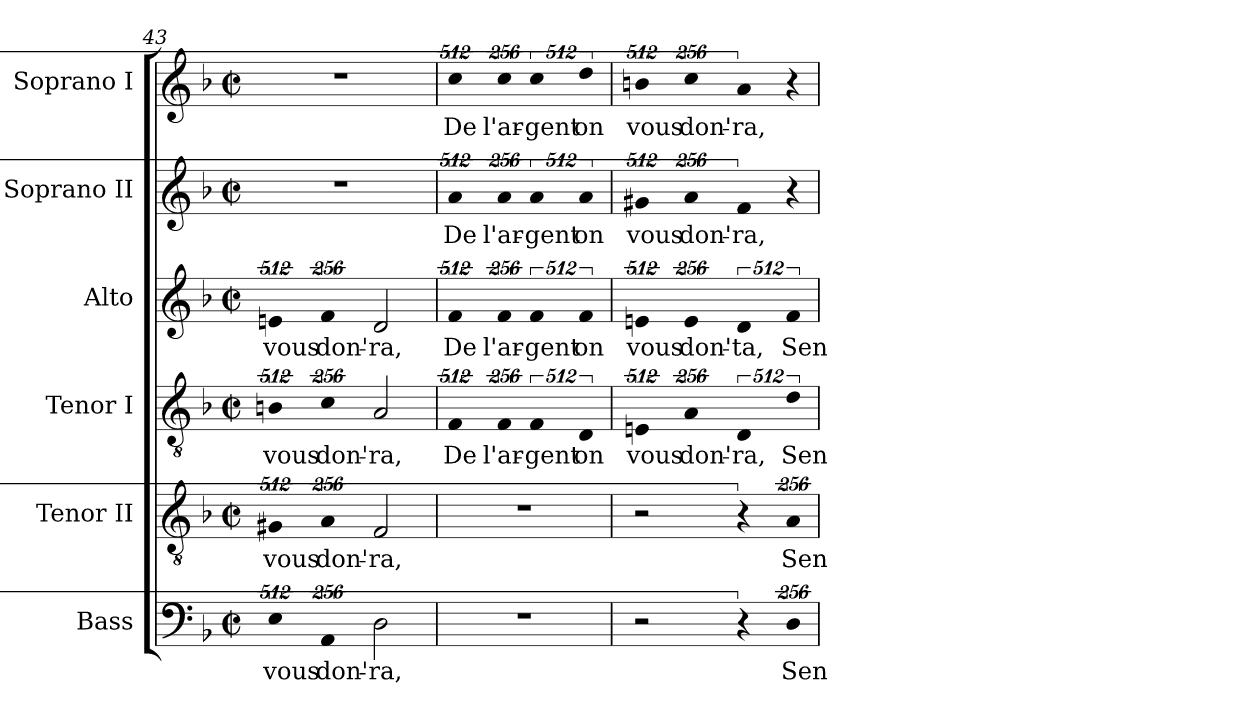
**kern	**text	**kern	**text	**kern	**text	**kern	**text	**kern	**text	**kern	**text
*part6	*part6	*part5	*part5	*part4	*part4	*part3	*part3	*part2	*part2	*part1	*part1
*staff6	*staff6	*staff5	*staff5	*staff4	*staff4	*staff3	*staff3	*staff2	*staff2	*staff1	*staff1
*I"Bass	*	*I"Tenor II	*	*I"Tenor I	*	*I"Alto	*	*I"Soprano II	*	*I"Soprano I	*
*I'B.	*	*I'T.	*	*I'T.	*	*I'A.	*	*I'S.	*	*I'S.	*
*clefF4	*	*clefGv2	*	*clefGv2	*	*clefG2	*	*clefG2	*	*clefG2	*
*	*	*ITrd7c12	*	*ITrd7c12	*	*	*	*	*	*	*
*k[b-]	*	*k[b-]	*	*k[b-]	*	*k[b-]	*	*k[b-]	*	*k[b-]	*
*d:	*	*d:	*	*d:	*	*d:	*	*d:	*	*d:	*
*M2/2	*	*M2/2	*	*M2/2	*	*M2/2	*	*M2/2	*	*M2/2	*
*met(c|)	*	*met(c|)	*	*met(c|)	*	*met(c|)	*	*met(c|)	*	*met(c|)	*
=43	=43	=43	=43	=43	=43	=43	=43	=43	=43	=43	=43
!LO:N:vis=2	!	!	!	!	!	!	!	!	!	!	!
!	!LO:LY:b:color=#000000	!LO:N:vis=2	!	!	!	!	!	!	!	!	!
!	!	!	!LO:LY:b:color=#000000	!LO:N:vis=2	!	!	!	!	!	!	!
!	!	!	!	!	!LO:LY:b:color=#000000	!LO:N:vis=2	!	!	!	!	!
!	!	!	!	!	!	!	!LO:LY:b:color=#000000	!	!	!	!
1024%341Ei\	vous	1024%341GG#Xi/	vous	1024%341BBni\	vous	1024%341eni/	vous	1r	.	1r	.
!LO:N:vis=4	!	!	!	!	!	!	!	!	!	!	!
!	!LO:LY:b:color=#000000	!LO:N:vis=4	!	!	!	!	!	!	!	!	!
!	!	!	!LO:LY:b:color=#000000	!LO:N:vis=4	!	!	!	!	!	!	!
!	!	!	!	!	!LO:LY:b:color=#000000	!LO:N:vis=4	!	!	!	!	!
!	!	!	!	!	!	!	!LO:LY:b:color=#000000	!	!	!	!
1024%171AAi/	don'-	1024%171AAi/	don'-	1024%171Ci\	don'-	1024%171fi/	don'-	.	.	.	.
!	!LO:LY:b:color=#000000	!	!	!	!	!	!	!	!	!	!
!	!	!	!LO:LY:b:color=#000000	!	!	!	!	!	!	!	!
!	!	!	!	!	!LO:LY:b:color=#000000	!	!	!	!	!	!
!	!	!	!	!	!	!	!LO:LY:b:color=#000000	!	!	!	!
2Di\	-ra,	2FFi/	-ra,	2AAi/	-ra,	2di/	-ra,	.	.	.	.
=44	=44	=44	=44	=44	=44	=44	=44	=44	=44	=44	=44
!	!	!	!	!LO:N:vis=2	!	!	!	!	!	!	!
!	!	!	!	!	!LO:LY:b:color=#000000	!LO:N:vis=2	!	!	!	!	!
!	!	!	!	!	!	!	!LO:LY:b:color=#000000	!LO:N:vis=2	!	!	!
!	!	!	!	!	!	!	!	!	!LO:LY:b:color=#000000	!LO:N:vis=2	!
!	!	!	!	!	!	!	!	!	!	!	!LO:LY:b:color=#000000
1r	.	1r	.	1024%341FFi/	De	1024%341fi/	De	1024%341ai/	De	1024%341cci\	De
!	!	!	!	!LO:N:vis=4	!	!	!	!	!	!	!
!	!	!	!	!	!LO:LY:b:color=#000000	!LO:N:vis=4	!	!	!	!	!
!	!	!	!	!	!	!	!LO:LY:b:color=#000000	!LO:N:vis=4	!	!	!
!	!	!	!	!	!	!	!	!	!LO:LY:b:color=#000000	!LO:N:vis=4	!
!	!	!	!	!	!	!	!	!	!	!	!LO:LY:b:color=#000000
.	.	.	.	1024%171FFi/	l'ar-	1024%171fi/	l'ar-	1024%171ai/	l'ar-	1024%171cci\	l'ar-
!	!	!	!	!LO:N:vis=2	!	!	!	!	!	!	!
!	!	!	!	!	!LO:LY:b:color=#000000	!LO:N:vis=2	!	!	!	!	!
!	!	!	!	!	!	!	!LO:LY:b:color=#000000	!LO:N:vis=2	!	!	!
!	!	!	!	!	!	!	!	!	!LO:LY:b:color=#000000	!LO:N:vis=2	!
!	!	!	!	!	!	!	!	!	!	!	!LO:LY:b:color=#000000
.	.	.	.	1024%341FFi/	-gent	1024%341fi/	-gent	1024%341ai/	-gent	1024%341cci\	-gent
!	!	!	!	!LO:N:vis=4	!	!	!	!	!	!	!
!	!	!	!	!	!LO:LY:b:color=#000000	!LO:N:vis=4	!	!	!	!	!
!	!	!	!	!	!	!	!LO:LY:b:color=#000000	!LO:N:vis=4	!	!	!
!	!	!	!	!	!	!	!	!	!LO:LY:b:color=#000000	!LO:N:vis=4	!
!	!	!	!	!	!	!	!	!	!	!	!LO:LY:b:color=#000000
.	.	.	.	1024%171DDi/	on	1024%171fi/	on	1024%171ai/	on	1024%171ddi\	on
=45	=45	=45	=45	=45	=45	=45	=45	=45	=45	=45	=45
!	!	!	!	!LO:N:vis=2	!	!	!	!	!	!	!
!	!	!	!	!	!LO:LY:b:color=#000000	!LO:N:vis=2	!	!	!	!	!
!	!	!	!	!	!	!	!LO:LY:b:color=#000000	!LO:N:vis=2	!	!	!
!	!	!	!	!	!	!	!	!	!LO:LY:b:color=#000000	!LO:N:vis=2	!
!	!	!	!	!	!	!	!	!	!	!	!LO:LY:b:color=#000000
2r	.	2r	.	1024%341EEni/	vous	1024%341eni/	vous	1024%341g#Xi/	vous	1024%341bni\	vous
!	!	!	!	!LO:N:vis=4	!	!	!	!	!	!	!
!	!	!	!	!	!LO:LY:b:color=#000000	!LO:N:vis=4	!	!	!	!	!
!	!	!	!	!	!	!	!LO:LY:b:color=#000000	!LO:N:vis=4	!	!	!
!	!	!	!	!	!	!	!	!	!LO:LY:b:color=#000000	!LO:N:vis=4	!
!	!	!	!	!	!	!	!	!	!	!	!LO:LY:b:color=#000000
.	.	.	.	1024%171AAi/	don'-	1024%171ei/	don'-	1024%171ai/	don'-	1024%171cci\	don'-
!LO:N:vis=2	!	!LO:N:vis=2	!	!LO:N:vis=2	!	!	!	!	!	!	!
!	!	!	!	!	!LO:LY:b:color=#000000	!LO:N:vis=2	!	!	!	!	!
!	!	!	!	!	!	!	!LO:LY:b:color=#000000	!LO:N:vis=2	!	!	!
!	!	!	!	!	!	!	!	!	!LO:LY:b:color=#000000	!LO:N:vis=2	!
!	!	!	!	!	!	!	!	!	!	!	!LO:LY:b:color=#000000
1024%341r	.	1024%341r	.	1024%341DDi/	-ra,	1024%341di/	-ta,	1024%341fi/	-ra,	1024%341ai/	-ra,
!LO:N:vis=4	!	!	!	!	!	!	!	!	!	!	!
!	!LO:LY:b:color=#000000	!LO:N:vis=4	!	!	!	!	!	!	!	!	!
!	!	!	!LO:LY:b:color=#000000	!LO:N:vis=4	!	!	!	!	!	!	!
!	!	!	!	!	!LO:LY:b:color=#000000	!LO:N:vis=4	!	!	!	!	!
!	!	!	!	!	!	!	!LO:LY:b:color=#000000	!LO:N:vis=4	!	!LO:N:vis=4	!
1024%171Di\	Sen-	1024%171AAi/	Sen-	1024%171Di\	Sen-	1024%171fi/	Sen-	1024%171r	.	1024%171r	.
=	=	=	=	=	=	=	=	=	=	=	=
*-	*-	*-	*-	*-	*-	*-	*-	*-	*-	*-	*-
